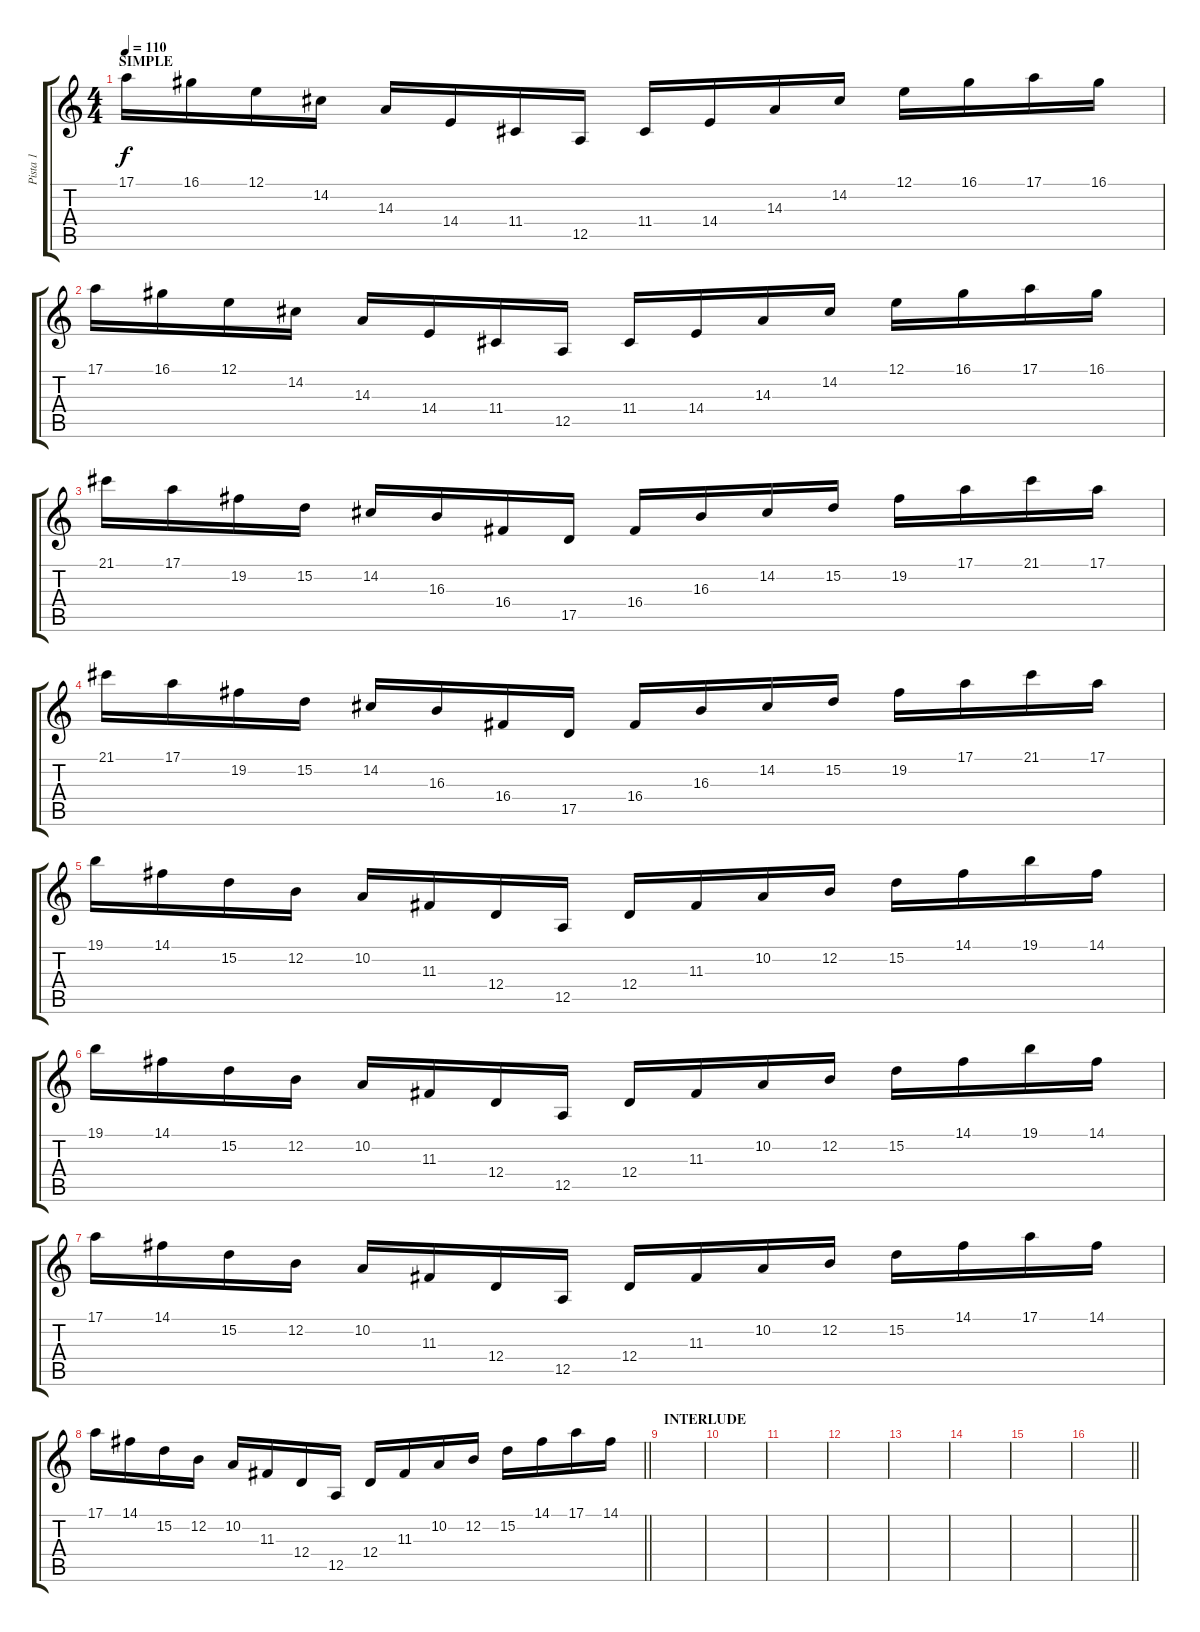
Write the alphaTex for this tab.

\track ("Pista 1" "Pista 1") {instrument stringensemble1}
\staff {score tabs}
\tuning (E4 B3 G3 D3 A2 E2) {hide}
\ts (4 4)
\section ("" "SIMPLE")
\tempo 110
\clef g2
\ks c
17.1.16{dy f} 16.1.16 12.1.16 14.2.16 14.3.16 14.4.16 11.4.16 12.5.16 11.4.16 14.4.16 14.3.16 14.2.16 12.1.16 16.1.16 17.1.16 16.1.16 |
17.1.16 16.1.16 12.1.16 14.2.16 14.3.16 14.4.16 11.4.16 12.5.16 11.4.16 14.4.16 14.3.16 14.2.16 12.1.16 16.1.16 17.1.16 16.1.16 |
21.1.16 17.1.16 19.2.16 15.2.16 14.2.16 16.3.16 16.4.16 17.5.16 16.4.16 16.3.16 14.2.16 15.2.16 19.2.16 17.1.16 21.1.16 17.1.16 |
21.1.16 17.1.16 19.2.16 15.2.16 14.2.16 16.3.16 16.4.16 17.5.16 16.4.16 16.3.16 14.2.16 15.2.16 19.2.16 17.1.16 21.1.16 17.1.16 |
19.1.16 14.1.16 15.2.16 12.2.16 10.2.16 11.3.16 12.4.16 12.5.16 12.4.16 11.3.16 10.2.16 12.2.16 15.2.16 14.1.16 19.1.16 14.1.16 |
19.1.16 14.1.16 15.2.16 12.2.16 10.2.16 11.3.16 12.4.16 12.5.16 12.4.16 11.3.16 10.2.16 12.2.16 15.2.16 14.1.16 19.1.16 14.1.16 |
17.1.16 14.1.16 15.2.16 12.2.16 10.2.16 11.3.16 12.4.16 12.5.16 12.4.16 11.3.16 10.2.16 12.2.16 15.2.16 14.1.16 17.1.16 14.1.16 |
\barLineRight lightlight
17.1.16 14.1.16 15.2.16 12.2.16 10.2.16 11.3.16 12.4.16 12.5.16 12.4.16 11.3.16 10.2.16 12.2.16 15.2.16 14.1.16 17.1.16 14.1.16 |
\section ("" "INTERLUDE")
|
|
|
|
|
|
|
\barLineRight lightlight
